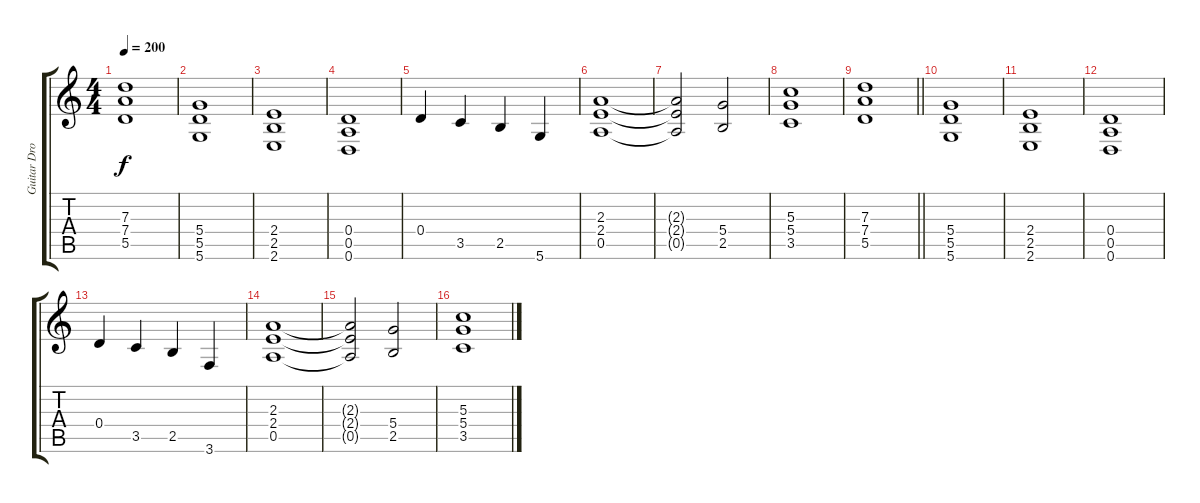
\track ("Guitar DropD" "Guitar Dro") {instrument distortionguitar}
\staff {score tabs}
\tuning (E4 B3 G3 D3 A2 D2) {hide}
\ts (4 4)
\tempo 200
\clef g2
\ks c
(7.3 7.4 5.5).1{dy f} |
(5.4 5.5 5.6).1 |
(2.4 2.5 2.6).1 |
(0.4 0.5 0.6).1 |
0.4.4 3.5.4 2.5.4 5.6.4 |
(2.3 2.4 0.5).1 |
(2.3{t} 2.4{t} 0.5{t}).2 (5.4 2.5).2 |
(5.3 5.4 3.5).1 |
\barLineRight lightlight
(7.3 7.4 5.5).1 |
\section ("" "")
(5.4 5.5 5.6).1 |
(2.4 2.5 2.6).1 |
(0.4 0.5 0.6).1 |
0.4.4 3.5.4 2.5.4 3.6.4 |
(2.3 2.4 0.5).1 |
(2.3{t} 2.4{t} 0.5{t}).2 (5.4 2.5).2 |
(5.3 5.4 3.5).1
